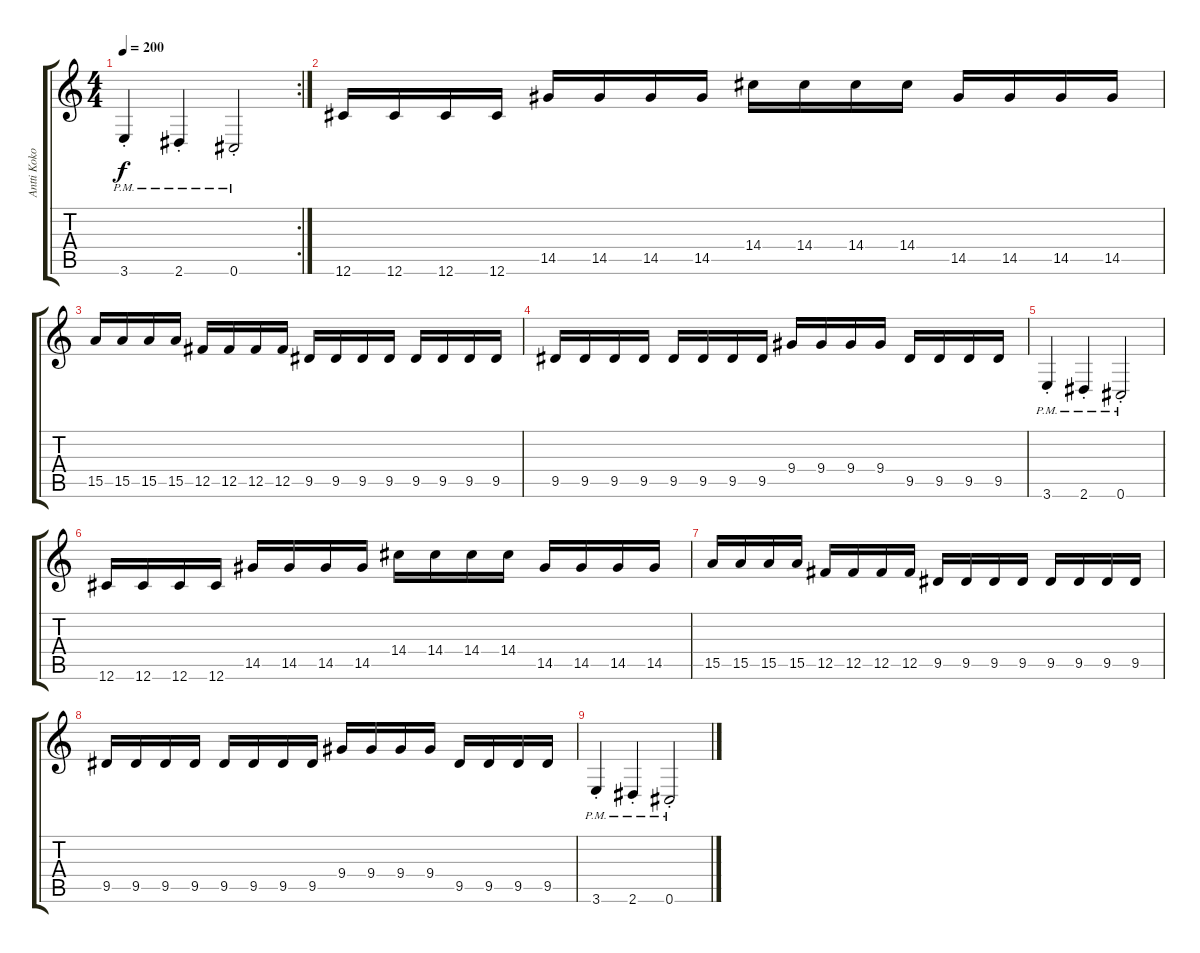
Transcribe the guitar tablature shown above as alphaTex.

\track ("Antti Koko" "Antti Koko") {instrument distortionguitar}
\staff {score tabs}
\tuning (Db4 Ab3 E3 B2 Gb2 Db2) {hide}
\rc 2
\ts (4 4)
\tempo 200
\clef g2
\ks c
3.6{pm st}.4{dy f} 2.6{pm st}.4 0.6{pm st}.2 |
12.6.16 12.6.16 12.6.16 12.6.16 14.5.16 14.5.16 14.5.16 14.5.16 14.4.16 14.4.16 14.4.16 14.4.16 14.5.16 14.5.16 14.5.16 14.5.16 |
15.5.16 15.5.16 15.5.16 15.5.16 12.5.16 12.5.16 12.5.16 12.5.16 9.5.16 9.5.16 9.5.16 9.5.16 9.5.16 9.5.16 9.5.16 9.5.16 |
9.5.16 9.5.16 9.5.16 9.5.16 9.5.16 9.5.16 9.5.16 9.5.16 9.4.16 9.4.16 9.4.16 9.4.16 9.5.16 9.5.16 9.5.16 9.5.16 |
3.6{pm st}.4 2.6{pm st}.4 0.6{pm st}.2 |
12.6.16 12.6.16 12.6.16 12.6.16 14.5.16 14.5.16 14.5.16 14.5.16 14.4.16 14.4.16 14.4.16 14.4.16 14.5.16 14.5.16 14.5.16 14.5.16 |
15.5.16 15.5.16 15.5.16 15.5.16 12.5.16 12.5.16 12.5.16 12.5.16 9.5.16 9.5.16 9.5.16 9.5.16 9.5.16 9.5.16 9.5.16 9.5.16 |
9.5.16 9.5.16 9.5.16 9.5.16 9.5.16 9.5.16 9.5.16 9.5.16 9.4.16 9.4.16 9.4.16 9.4.16 9.5.16 9.5.16 9.5.16 9.5.16 |
3.6{pm st}.4 2.6{pm st}.4 0.6{pm st}.2
